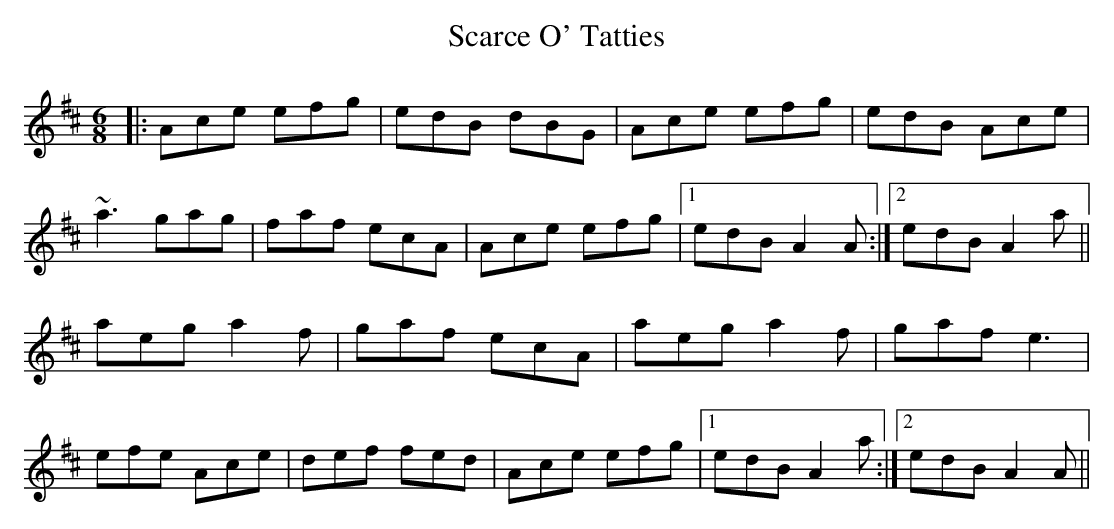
X:1
T: Scarce O' Tatties
M: 6/8
L: 1/8
K: Amix
|:Ace efg|edB dBG|Ace efg|edB Ace|
~a3 gag|faf ecA|Ace efg|1 edB A2 A:|2 edB A2 a||
aeg a2 f|gaf ecA|aeg a2 f|gaf e3|
efe Ace|def fed|Ace efg|1 edB A2 a:|2 edB A2 A||
